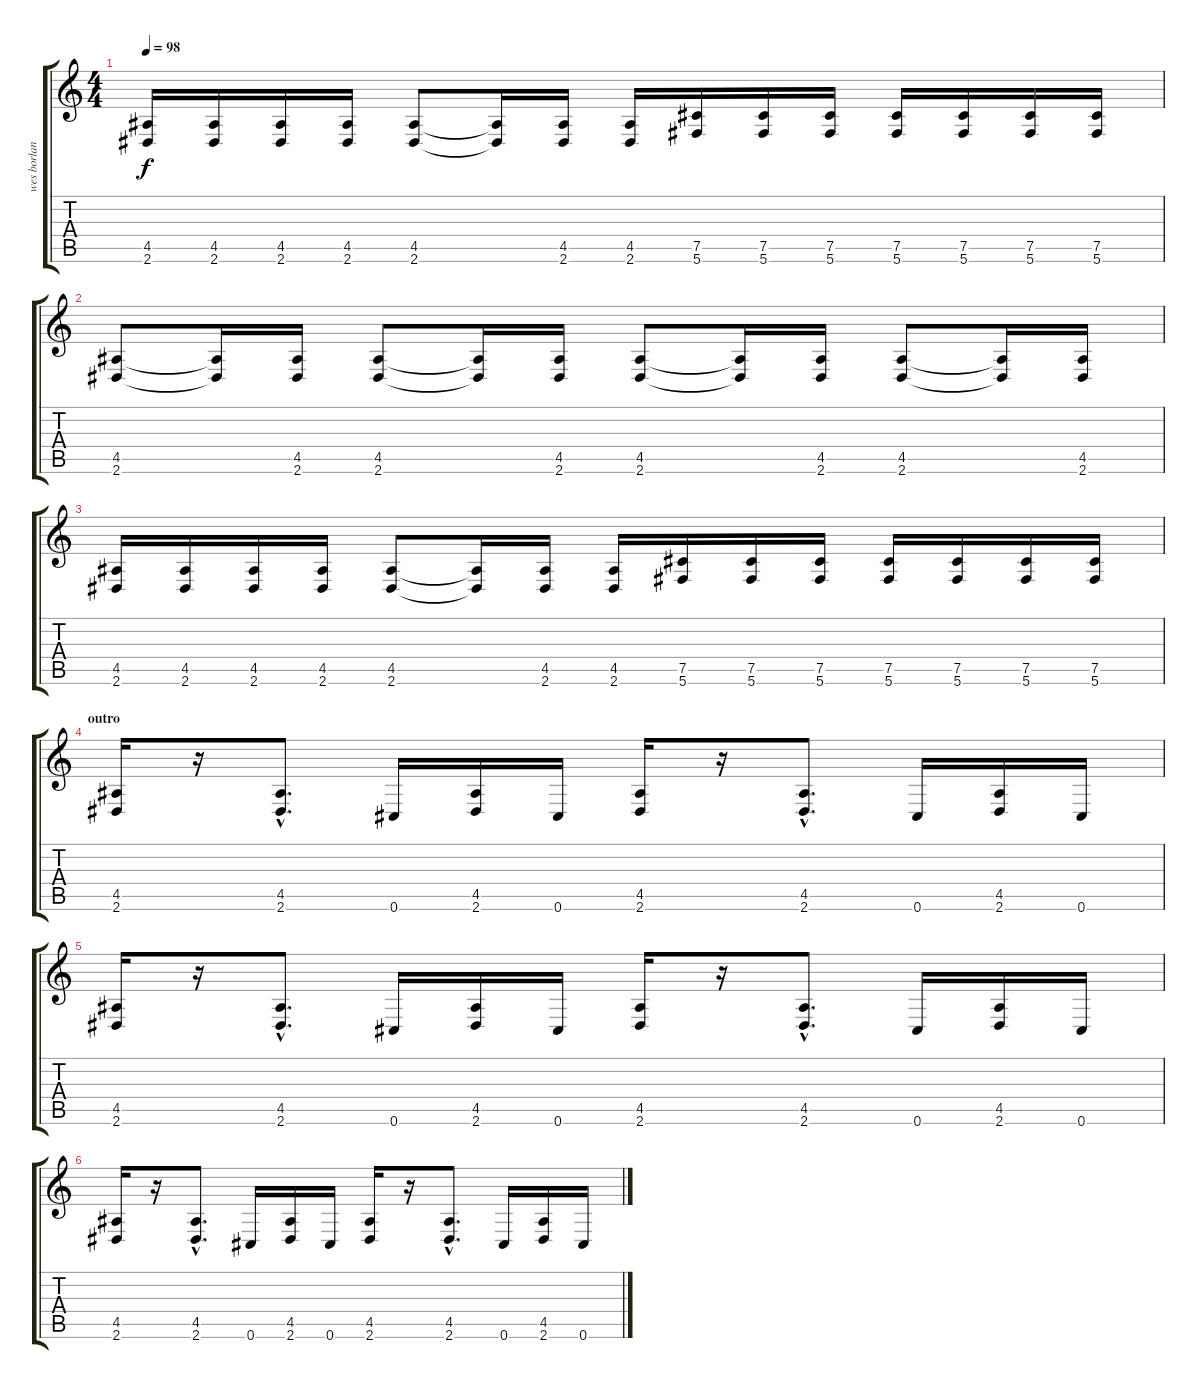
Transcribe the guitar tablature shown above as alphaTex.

\track ("wes borland" "wes borlan") {instrument distortionguitar}
\staff {score tabs}
\tuning (Db4 Ab3 E3 B2 Gb2 Db2) {hide}
\ts (4 4)
\tempo 98
\clef g2
\ks c
(4.5 2.6).16{dy f} (4.5 2.6).16 (4.5 2.6).16 (4.5 2.6).16 (4.5 2.6).8 (4.5{t} 2.6{t}).16 (4.5 2.6).16 (4.5 2.6).16 (7.5 5.6).16 (7.5 5.6).16 (7.5 5.6).16 (7.5 5.6).16 (7.5 5.6).16 (7.5 5.6).16 (7.5 5.6).16 |
(4.5 2.6).8 (4.5{t} 2.6{t}).16 (4.5 2.6).16 (4.5 2.6).8 (4.5{t} 2.6{t}).16 (4.5 2.6).16 (4.5 2.6).8 (4.5{t} 2.6{t}).16 (4.5 2.6).16 (4.5 2.6).8 (4.5{t} 2.6{t}).16 (4.5 2.6).16 |
(4.5 2.6).16 (4.5 2.6).16 (4.5 2.6).16 (4.5 2.6).16 (4.5 2.6).8 (4.5{t} 2.6{t}).16 (4.5 2.6).16 (4.5 2.6).16 (7.5 5.6).16 (7.5 5.6).16 (7.5 5.6).16 (7.5 5.6).16 (7.5 5.6).16 (7.5 5.6).16 (7.5 5.6).16 |
\section ("" "outro")
(4.5 2.6).16{volume 16 instrument distortionguitar} r.16 (4.5{hac} 2.6{hac}).8{d} 0.6.16 (4.5 2.6).16 0.6.16 (4.5 2.6).16 r.16 (4.5{hac} 2.6{hac}).8{d} 0.6.16 (4.5 2.6).16 0.6.16 |
(4.5 2.6).16 r.16 (4.5{hac} 2.6{hac}).8{d} 0.6.16 (4.5 2.6).16 0.6.16 (4.5 2.6).16 r.16 (4.5{hac} 2.6{hac}).8{d} 0.6.16 (4.5 2.6).16 0.6.16 |
(4.5 2.6).16 r.16 (4.5{hac} 2.6{hac}).8{d} 0.6.16 (4.5 2.6).16 0.6.16 (4.5 2.6).16 r.16 (4.5{hac} 2.6{hac}).8{d} 0.6.16 (4.5 2.6).16 0.6.16
